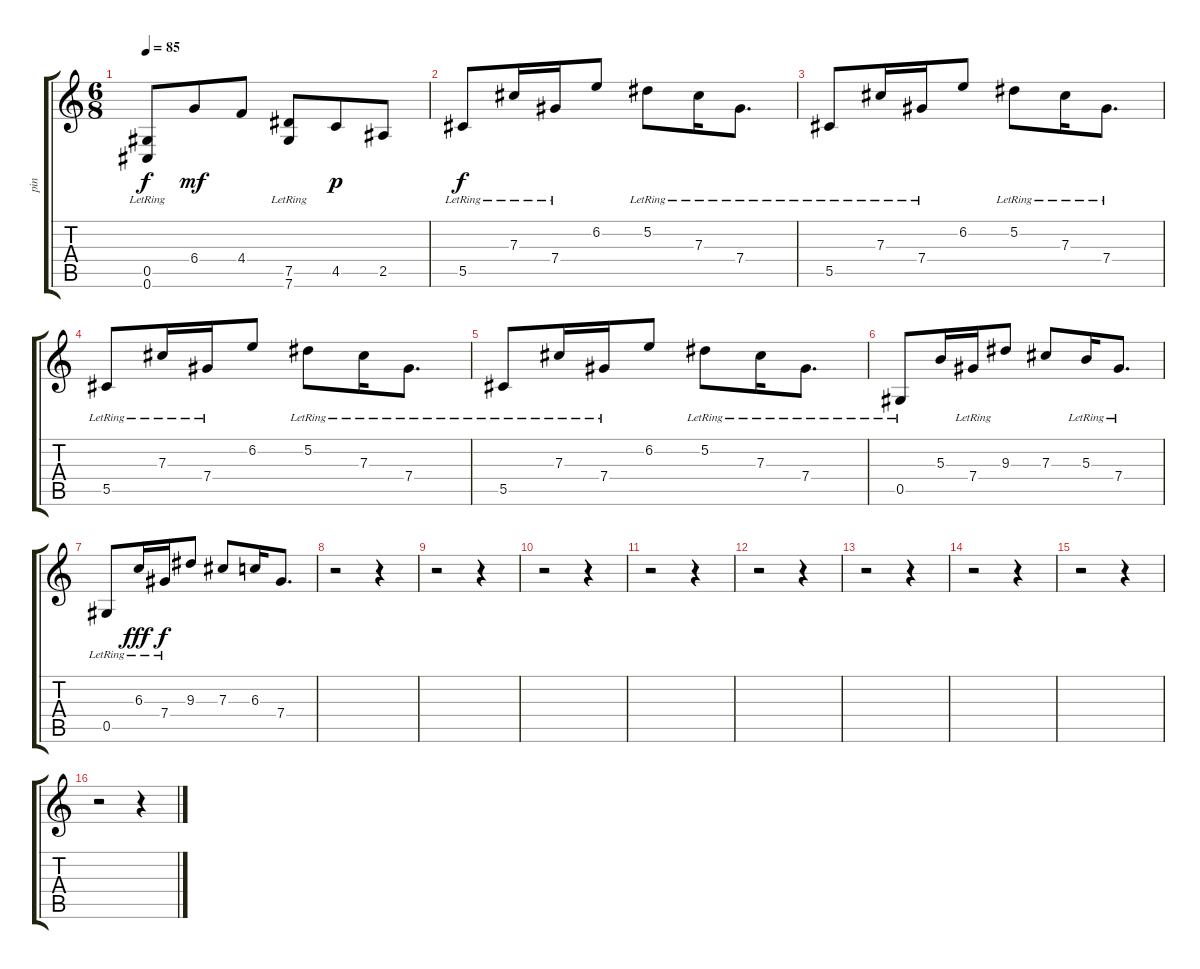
\track ("pin" "pin") {instrument distortionguitar}
\staff {score tabs}
\tuning (Eb4 Bb3 Gb3 Db3 Ab2 Db2) {hide}
\ts (6 8)
\tempo 85
\clef g2
\ks c
(0.5{lr} 0.6{lr}).8{dy f} 6.4.8{dy mf} 4.4.8 (7.5 7.6{lr}).8 4.5.8{dy p} 2.5.8 |
5.5{lr}.8{dy f} 7.3{lr}.16 7.4{lr}.16 6.2.8 5.2{lr}.8 7.3{lr}.16 7.4{lr}.8{d} |
5.5{lr}.8 7.3{lr}.16 7.4{lr}.16 6.2.8 5.2{lr}.8 7.3{lr}.16 7.4{lr}.8{d} |
5.5{lr}.8 7.3{lr}.16 7.4{lr}.16 6.2.8 5.2{lr}.8 7.3{lr}.16 7.4{lr}.8{d} |
5.5{lr}.8 7.3{lr}.16 7.4{lr}.16 6.2.8 5.2{lr}.8 7.3{lr}.16 7.4{lr}.8{d} |
0.5{lr}.8 5.3.16 7.4{lr}.16 9.3.8 7.3.8 5.3{lr}.16 7.4{lr}.8{d} |
0.5{lr}.8 6.3{lr}.16{dy fff} 7.4{lr}.16{dy f} 9.3.8 7.3.8 6.3.16 7.4.8{d} |
r.2 r.4 |
r.2 r.4 |
r.2 r.4 |
r.2 r.4 |
r.2 r.4 |
r.2 r.4 |
r.2 r.4 |
r.2 r.4 |
r.2 r.4
